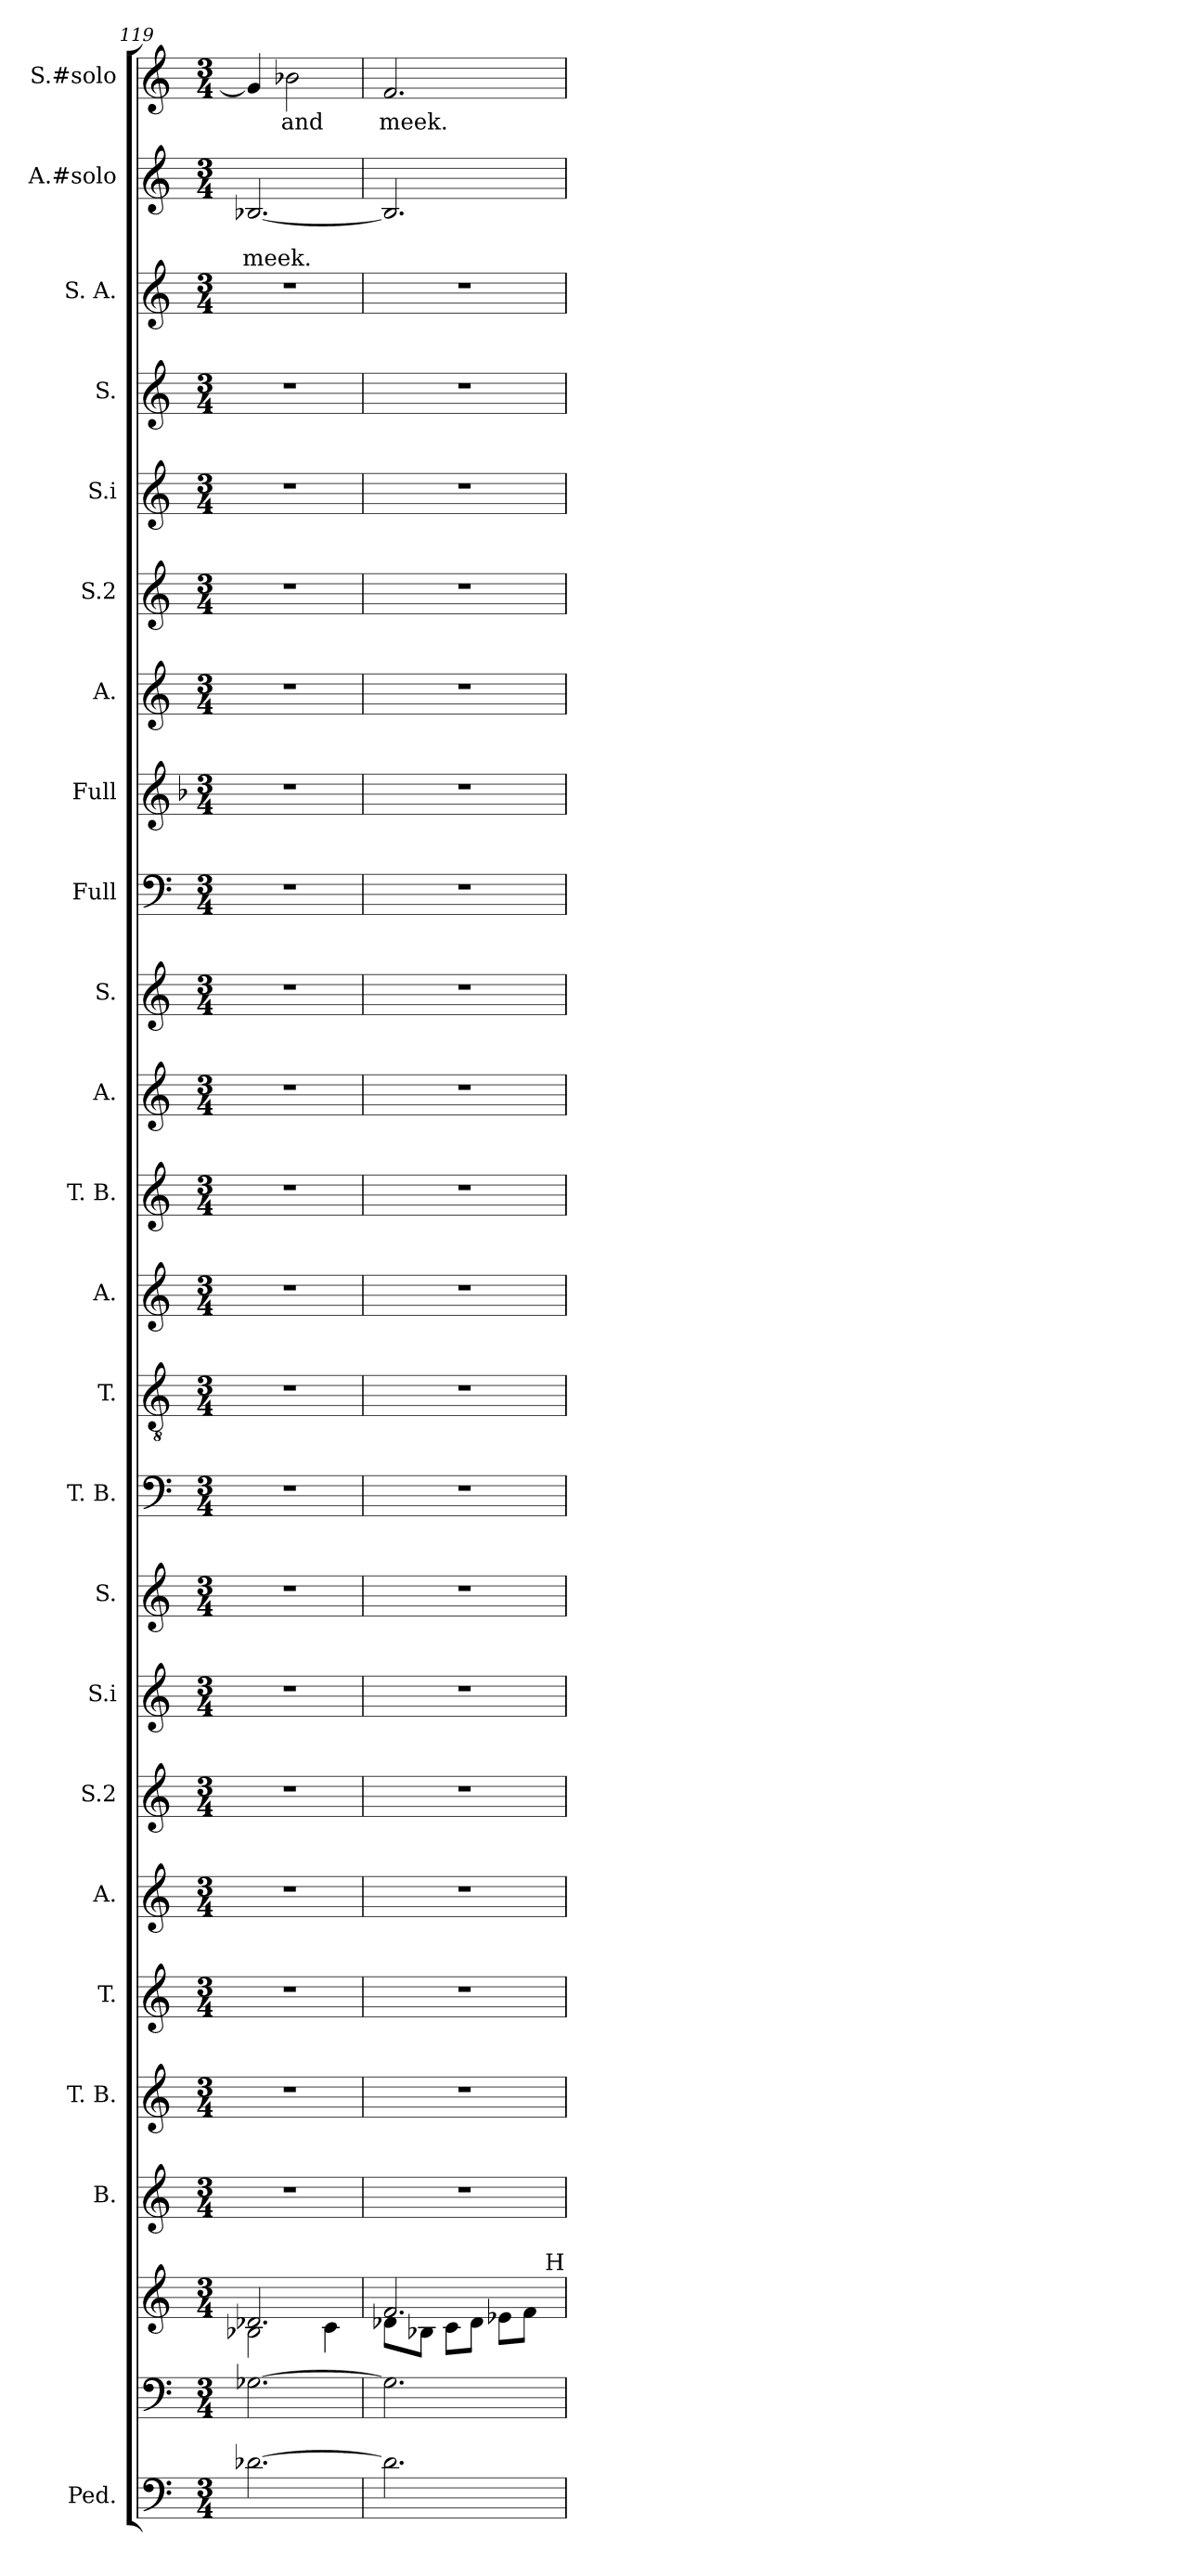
**kern	**kern	**kern	**kern	**kern	**kern	**kern	**kern	**kern	**kern	**kern	**kern	**kern	**kern	**kern	**kern	**kern	**kern	**kern	**kern	**kern	**kern	**kern	**kern	**text	**text	**kern	**text
*part25	*part24	*part23	*part22	*part21	*part20	*part19	*part18	*part17	*part16	*part15	*part14	*part13	*part12	*part11	*part10	*part9	*part8	*part7	*part6	*part5	*part4	*part3	*part2	*part2	*part2	*part1	*part1
*staff25	*staff24	*staff23	*staff22	*staff21	*staff20	*staff19	*staff18	*staff17	*staff16	*staff15	*staff14	*staff13	*staff12	*staff11	*staff10	*staff9	*staff8	*staff7	*staff6	*staff5	*staff4	*staff3	*staff2	*staff2	*staff2	*staff1	*staff1
*I"Ped.	*	*	*I"B.	*I"T. B.	*I"T.	*I"A.	*I"S.2	*I"S.i	*I"S.	*I"T. B.	*I"T.	*I"A.	*I"T. B.	*I"A.	*I"S.	*I"Full	*I"Full	*I"A.	*I"S.2	*I"S.i	*I"S.	*I"S. A.	*I"A.#solo	*	*	*I"S.#solo	*
*I'Ped.	*	*	*	*I'T. B.	*I'T.	*I'A.	*I'S.2	*I'S.i	*I'S.	*I'T. B.	*I'T.	*	*I'T. B.	*I'A.	*I'S.	*	*	*I'A.	*I'S.2	*I'S.i	*I'S.	*I'S. A.	*I'A.#solo	*	*	*I'S.#solo	*
*clefF4	*clefF4	*clefG2	*clefG2	*clefG2	*clefG2	*clefG2	*clefG2	*clefG2	*clefG2	*clefF4	*clefGv2	*clefG2	*clefG2	*clefG2	*clefG2	*clefF4	*clefG2	*clefG2	*clefG2	*clefG2	*clefG2	*clefG2	*clefG2	*	*	*clefG2	*
*	*	*	*	*	*	*	*	*	*	*	*	*	*	*	*	*	*ITrd3c5	*	*	*	*	*	*	*	*	*	*
*k[]	*k[]	*k[]	*k[]	*k[]	*k[]	*k[]	*k[]	*k[]	*k[]	*k[]	*k[]	*k[]	*k[]	*k[]	*k[]	*k[]	*k[]	*k[]	*k[]	*k[]	*k[]	*k[]	*k[]	*	*	*k[]	*
*C:	*C:	*C:	*C:	*C:	*C:	*C:	*C:	*C:	*C:	*C:	*C:	*C:	*C:	*C:	*C:	*C:	*C:	*C:	*C:	*C:	*C:	*C:	*C:	*	*	*C:	*
*M3/4	*M3/4	*M3/4	*M3/4	*M3/4	*M3/4	*M3/4	*M3/4	*M3/4	*M3/4	*M3/4	*M3/4	*M3/4	*M3/4	*M3/4	*M3/4	*M3/4	*M3/4	*M3/4	*M3/4	*M3/4	*M3/4	*M3/4	*M3/4	*	*	*M3/4	*
=119	=119	=119	=119	=119	=119	=119	=119	=119	=119	=119	=119	=119	=119	=119	=119	=119	=119	=119	=119	=119	=119	=119	=119	=119	=119	=119	=119
*	*	*^	*	*	*	*	*	*	*	*	*	*	*	*	*	*	*	*	*	*	*	*	*	*	*	*	*
!	!	!	!	!	!	!	!	!	!	!	!	!	!	!	!	!	!	!	!	!	!	!	!	!	!	!LO:LY:b	!	!
[>2.d-X\	[>2.G-X\	2.d-X/	2B-X\	2.r	2.r	2.r	2.r	2.r	2.r	2.r	2.r	2.r	2.r	2.r	2.r	2.r	2.r	2.r	2.r	2.r	2.r	2.r	2.r	[<2.B-X/	.	meek.	4g-/]	.
!	!	!	!	!	!	!	!	!	!	!	!	!	!	!	!	!	!	!	!	!	!	!	!	!	!	!	!	!LO:LY:b
.	.	.	.	.	.	.	.	.	.	.	.	.	.	.	.	.	.	.	.	.	.	.	.	.	.	.	2b-X\	and
.	.	.	4c\	.	.	.	.	.	.	.	.	.	.	.	.	.	.	.	.	.	.	.	.	.	.	.	.	.
=120	=120	=120	=120	=120	=120	=120	=120	=120	=120	=120	=120	=120	=120	=120	=120	=120	=120	=120	=120	=120	=120	=120	=120	=120	=120	=120	=120	=120
!	!	!	!	!	!	!	!	!	!	!	!	!	!	!	!	!	!	!	!	!	!	!	!	!	!	!	!	!LO:LY:b
*	*	*	*^	*	*	*	*	*	*	*	*	*	*	*	*	*	*	*	*	*	*	*	*	*	*	*	*	*
2.d-\]	2.G-\]	2.f/	8d-X\L	2ryy	2.r	2.r	2.r	2.r	2.r	2.r	2.r	2.r	2.r	2.r	2.r	2.r	2.r	2.r	2.r	2.r	2.r	2.r	2.r	2.r	2.B-/]	.	.	2.f/	meek.
.	.	.	8B-X\J	.	.	.	.	.	.	.	.	.	.	.	.	.	.	.	.	.	.	.	.	.	.	.	.	.	.
.	.	.	8c\L	.	.	.	.	.	.	.	.	.	.	.	.	.	.	.	.	.	.	.	.	.	.	.	.	.	.
.	.	.	8d-\J	.	.	.	.	.	.	.	.	.	.	.	.	.	.	.	.	.	.	.	.	.	.	.	.	.	.
.	.	.	8e-X\L	8..ryy	.	.	.	.	.	.	.	.	.	.	.	.	.	.	.	.	.	.	.	.	.	.	.	.	.
.	.	.	8f\J	.	.	.	.	.	.	.	.	.	.	.	.	.	.	.	.	.	.	.	.	.	.	.	.	.	.
!	!	!	!	!LO:TX:a:t=H	!	!	!	!	!	!	!	!	!	!	!	!	!	!	!	!	!	!	!	!	!	!	!	!	!
.	.	.	.	32ryy	.	.	.	.	.	.	.	.	.	.	.	.	.	.	.	.	.	.	.	.	.	.	.	.	.
*	*	*v	*v	*v	*	*	*	*	*	*	*	*	*	*	*	*	*	*	*	*	*	*	*	*	*	*	*	*	*
=	=	=	=	=	=	=	=	=	=	=	=	=	=	=	=	=	=	=	=	=	=	=	=	=	=	=	=
*-	*-	*-	*-	*-	*-	*-	*-	*-	*-	*-	*-	*-	*-	*-	*-	*-	*-	*-	*-	*-	*-	*-	*-	*-	*-	*-	*-
